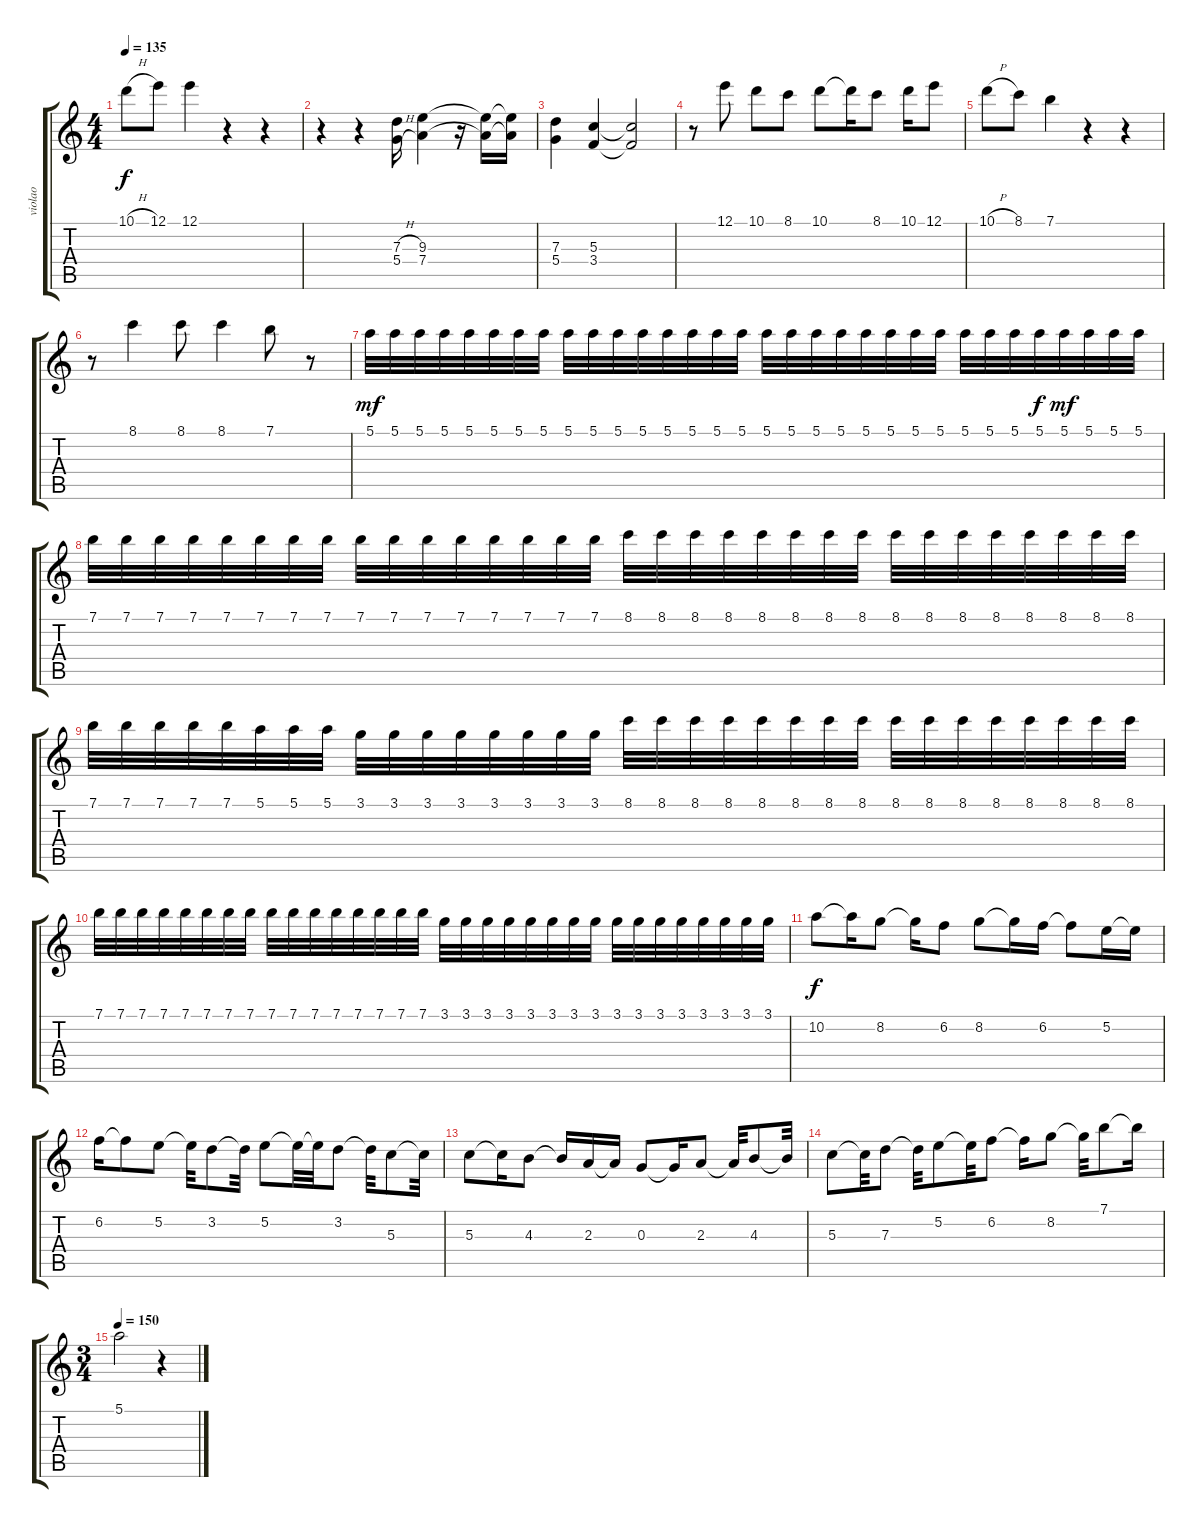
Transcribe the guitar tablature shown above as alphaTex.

\track ("violao" "violao") {instrument acousticguitarsteel}
\staff {score tabs}
\tuning (E4 B3 G3 D3 A2 E2) {hide}
\ts (4 4)
\tempo 135
\clef g2
\ks c
10.1{h}.8{dy f} 12.1.8 12.1.4 r.4 r.4 |
r.4 r.4 (7.3{h} 5.4{h}).16 (9.3 7.4).4 r.16 (9.3{t} 7.4{t}).16 (9.3{t} 7.4{t}).16 |
(7.3 5.4).4 (5.3 3.4).4 (5.3{t} 3.4{t}).2 |
r.8 12.1.8 10.1.8 8.1.8 10.1.8 10.1{t}.16 8.1.8 10.1.16 12.1.8 |
10.1{h}.8 8.1.8 7.1.4 r.4 r.4 |
r.8 8.1.4 8.1.8 8.1.4 7.1.8 r.8 |
5.1.32{dy mf} 5.1.32 5.1.32 5.1.32 5.1.32 5.1.32 5.1.32 5.1.32 5.1.32 5.1.32 5.1.32 5.1.32 5.1.32 5.1.32 5.1.32 5.1.32 5.1.32 5.1.32 5.1.32 5.1.32 5.1.32 5.1.32 5.1.32 5.1.32 5.1.32 5.1.32 5.1.32 5.1.32{dy f} 5.1.32{dy mf} 5.1.32 5.1.32 5.1.32 |
7.1.32 7.1.32 7.1.32 7.1.32 7.1.32 7.1.32 7.1.32 7.1.32 7.1.32 7.1.32 7.1.32 7.1.32 7.1.32 7.1.32 7.1.32 7.1.32 8.1.32 8.1.32 8.1.32 8.1.32 8.1.32 8.1.32 8.1.32 8.1.32 8.1.32 8.1.32 8.1.32 8.1.32 8.1.32 8.1.32 8.1.32 8.1.32 |
7.1.32 7.1.32 7.1.32 7.1.32 7.1.32 5.1.32 5.1.32 5.1.32 3.1.32 3.1.32 3.1.32 3.1.32 3.1.32 3.1.32 3.1.32 3.1.32 8.1.32 8.1.32 8.1.32 8.1.32 8.1.32 8.1.32 8.1.32 8.1.32 8.1.32 8.1.32 8.1.32 8.1.32 8.1.32 8.1.32 8.1.32 8.1.32 |
7.1.32 7.1.32 7.1.32 7.1.32 7.1.32 7.1.32 7.1.32 7.1.32 7.1.32 7.1.32 7.1.32 7.1.32 7.1.32 7.1.32 7.1.32 7.1.32 3.1.32 3.1.32 3.1.32 3.1.32 3.1.32 3.1.32 3.1.32 3.1.32 3.1.32 3.1.32 3.1.32 3.1.32 3.1.32 3.1.32 3.1.32 3.1.32 |
10.2.8{dy f} 10.2{t}.16 8.2.8 8.2{t}.16 6.2.8 8.2.8 8.2{t}.16 6.2.16 6.2{t}.8 5.2.16 5.2{t}.16 |
6.2.16 6.2{t}.8 5.2.8 5.2{t}.32 3.2.8 3.2{t}.32 5.2.8 5.2{t}.32 5.2{t}.32 3.2.8 3.2{t}.32 5.3.8 5.3{t}.32 |
5.3.8 5.3{t}.16 4.3.8 4.3{t}.16 2.3.16 2.3{t}.16 0.3.8 0.3{t}.16 2.3.8 2.3{t}.32 4.3.8 4.3{t}.32 |
5.3.8 5.3{t}.32 7.3.8 7.3{t}.32 5.2.8 5.2{t}.32 6.2.8 6.2{t}.16 8.2.8 8.2{t}.32 7.1.8 7.1{t}.16 |
\ts (3 4)
\tempo 150
5.1.2 r.4
